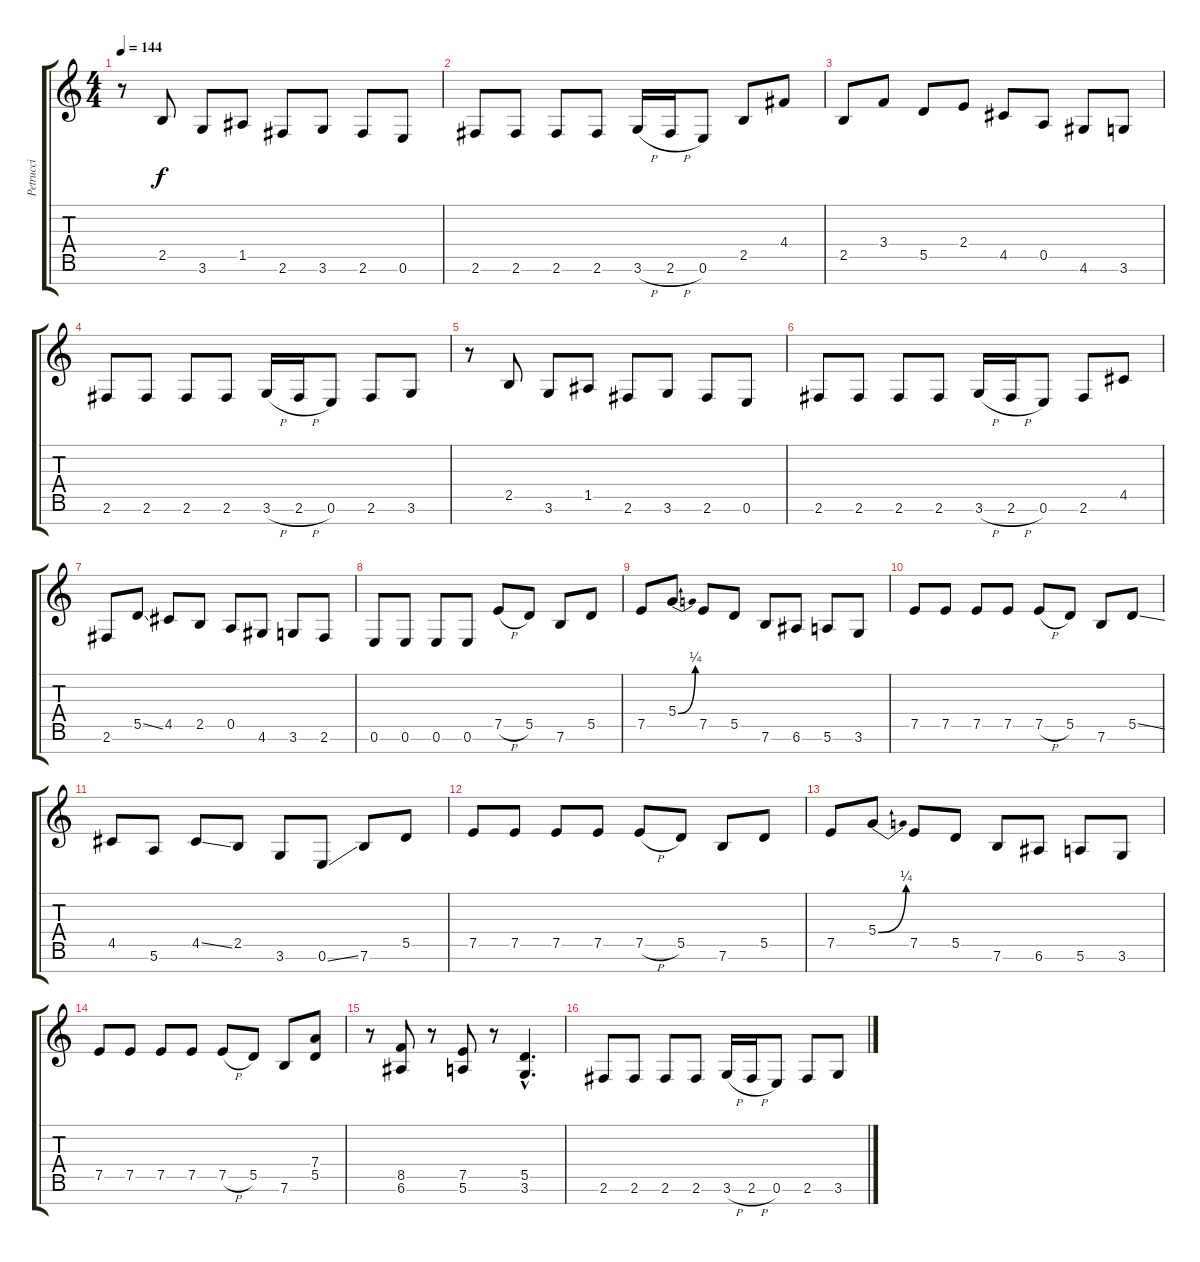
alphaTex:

\track ("Petrucci" "Petrucci") {instrument overdrivenguitar}
\staff {score tabs}
\tuning (E4 B3 G3 D3 A2 E2 B1) {hide}
\ts (4 4)
\tempo 144
\clef g2
\ks c
r.8{dy f} 2.5.8 3.6.8 1.5.8 2.6.8 3.6.8 2.6.8 0.6.8 |
2.6.8 2.6.8 2.6.8 2.6.8 3.6{h}.16 2.6{h}.16 0.6.8 2.5.8 4.4.8 |
2.5.8 3.4.8 5.5.8 2.4.8 4.5.8 0.5.8 4.6.8 3.6.8 |
2.6.8 2.6.8 2.6.8 2.6.8 3.6{h}.16 2.6{h}.16 0.6.8 2.6.8 3.6.8 |
r.8 2.5.8 3.6.8 1.5.8 2.6.8 3.6.8 2.6.8 0.6.8 |
2.6.8 2.6.8 2.6.8 2.6.8 3.6{h}.16 2.6{h}.16 0.6.8 2.6.8 4.5.8 |
2.6.8 5.5{ss}.8 4.5.8 2.5.8 0.5.8 4.6.8 3.6.8 2.6.8 |
0.6.8 0.6.8 0.6.8 0.6.8 7.5{h}.8 5.5.8 7.6.8 5.5.8 |
7.5.8 5.4{be (bend 0 0 60 1)}.8 7.5.8 5.5.8 7.6.8 6.6.8 5.6.8 3.6.8 |
7.5.8 7.5.8 7.5.8 7.5.8 7.5{h}.8 5.5.8 7.6.8 5.5{ss}.8 |
4.5.8 5.6.8 4.5{ss}.8 2.5.8 3.6.8 0.6{ss}.8 7.6.8 5.5.8 |
7.5.8 7.5.8 7.5.8 7.5.8 7.5{h}.8 5.5.8 7.6.8 5.5.8 |
7.5.8 5.4{be (bend 0 0 60 1)}.8 7.5.8 5.5.8 7.6.8 6.6.8 5.6.8 3.6.8 |
7.5.8 7.5.8 7.5.8 7.5.8 7.5{h}.8 5.5.8 7.6.8 (7.4 5.5).8 |
r.8 (8.5 6.6).8 r.8 (7.5 5.6).8 r.8 (5.5{hac} 3.6{hac}).4{d} |
2.6.8 2.6.8 2.6.8 2.6.8 3.6{h}.16 2.6{h}.16 0.6.8 2.6.8 3.6.8
